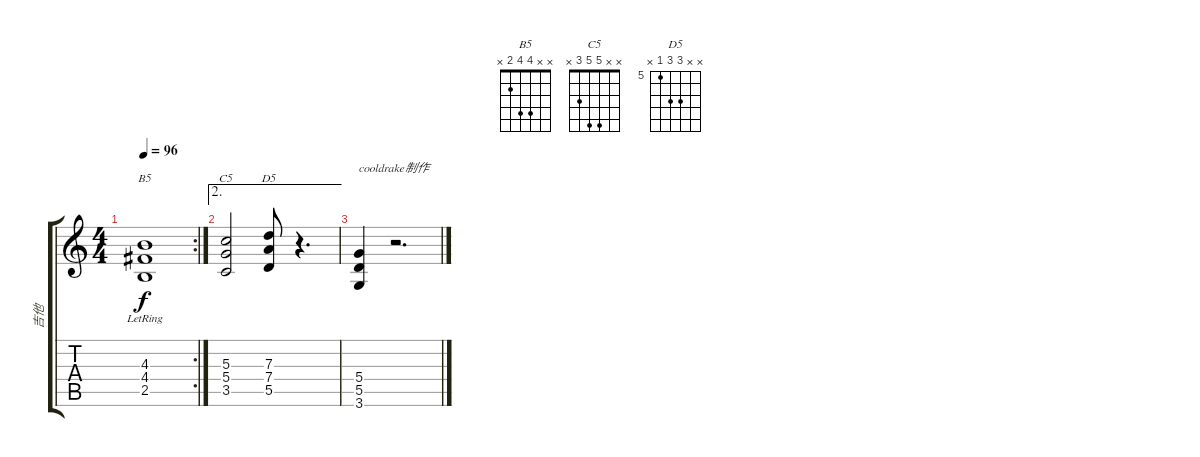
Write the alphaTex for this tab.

\track ("吉他" "吉他") {instrument overdrivenguitar}
\staff {score tabs}
\tuning (E4 B3 G3 D3 A2 E2) {hide}
\chord ("B5" x x 4 4 2 x)
\chord ("C5" x x 5 5 3 x)
\chord ("D5" x x 7 7 5 x) {firstfret 5}
\rc 2
\ts (4 4)
\tempo 96
\clef g2
\ks c
(4.3 4.4 2.5{lr}).1{ch "B5" dy f} |
\ae 2
(5.3 5.4 3.5).2{ch "C5"} (7.3 7.4 5.5).8{ch "D5"} r.4{d} |
(5.4 5.5 3.6).4{txt "cooldrake制作"} r.2{d}
